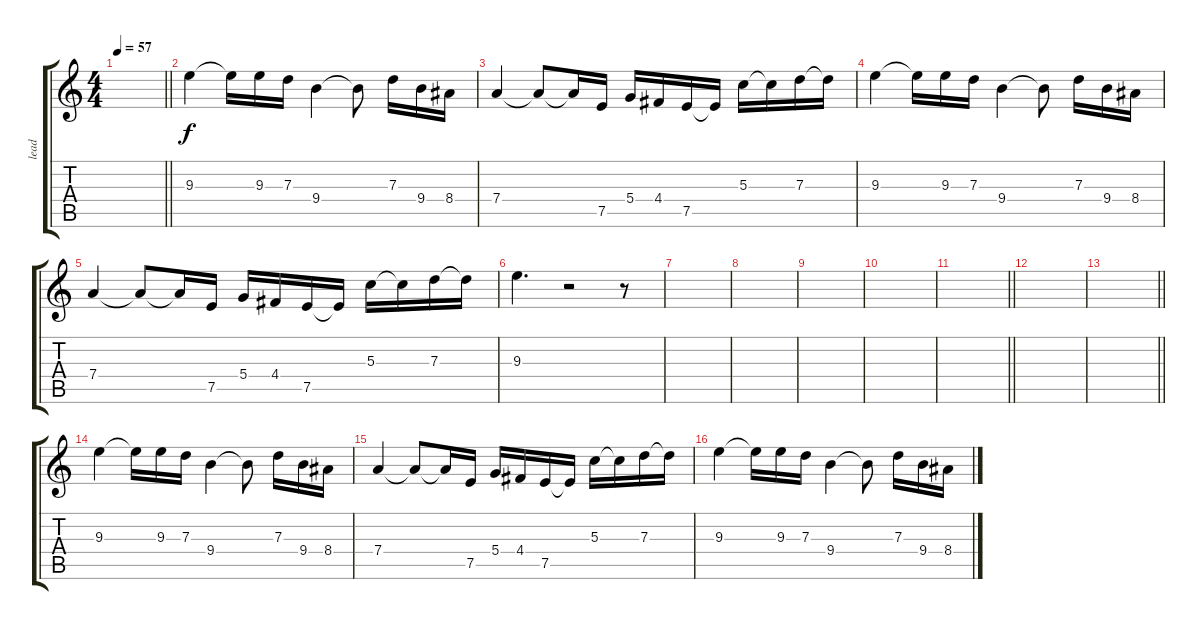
\track ("lead" "lead") {instrument overdrivenguitar}
\staff {score tabs}
\tuning (E4 B3 G3 D3 A2 E2) {hide}
\ts (4 4)
\tempo 57
\clef g2
\barLineRight lightlight
\ks c
|
9.3.4 9.3{t}.16 9.3.16 7.3.16 9.4.4 9.4{t}.8 7.3.16 9.4.16 8.4.16 |
7.4.4 7.4{t}.8 7.4{t}.16 7.5.16 5.4.16 4.4.16 7.5.16 7.5{t}.16 5.3.16 5.3{t}.16 7.3.16 7.3{t}.16 |
9.3.4 9.3{t}.16 9.3.16 7.3.16 9.4.4 9.4{t}.8 7.3.16 9.4.16 8.4.16 |
7.4.4 7.4{t}.8 7.4{t}.16 7.5.16 5.4.16 4.4.16 7.5.16 7.5{t}.16 5.3.16 5.3{t}.16 7.3.16 7.3{t}.16 |
9.3.4{d} r.2 r.8 |
|
|
|
|
\barLineRight lightlight
|
|
\barLineRight lightlight
|
9.3.4 9.3{t}.16 9.3.16 7.3.16 9.4.4 9.4{t}.8 7.3.16 9.4.16 8.4.16 |
7.4.4 7.4{t}.8 7.4{t}.16 7.5.16 5.4.16 4.4.16 7.5.16 7.5{t}.16 5.3.16 5.3{t}.16 7.3.16 7.3{t}.16 |
9.3.4 9.3{t}.16 9.3.16 7.3.16 9.4.4 9.4{t}.8 7.3.16 9.4.16 8.4.16
